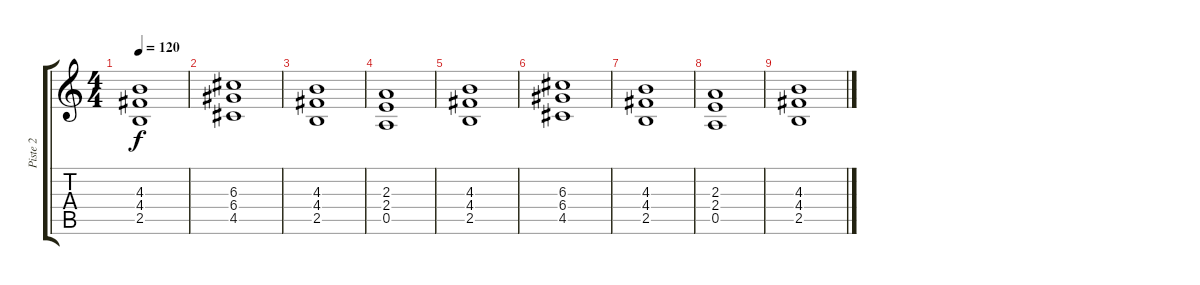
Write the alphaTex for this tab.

\track ("Piste 2" "Piste 2") {instrument acousticguitarsteel}
\staff {score tabs}
\tuning (E4 B3 G3 D3 A2 E2) {hide}
\ts (4 4)
\tempo 120
\clef g2
\ks c
(4.3 4.4 2.5).1{dy f} |
(6.3 6.4 4.5).1 |
(4.3 4.4 2.5).1 |
(2.3 2.4 0.5).1 |
(4.3 4.4 2.5).1 |
(6.3 6.4 4.5).1 |
(4.3 4.4 2.5).1 |
(2.3 2.4 0.5).1 |
(4.3 4.4 2.5).1
